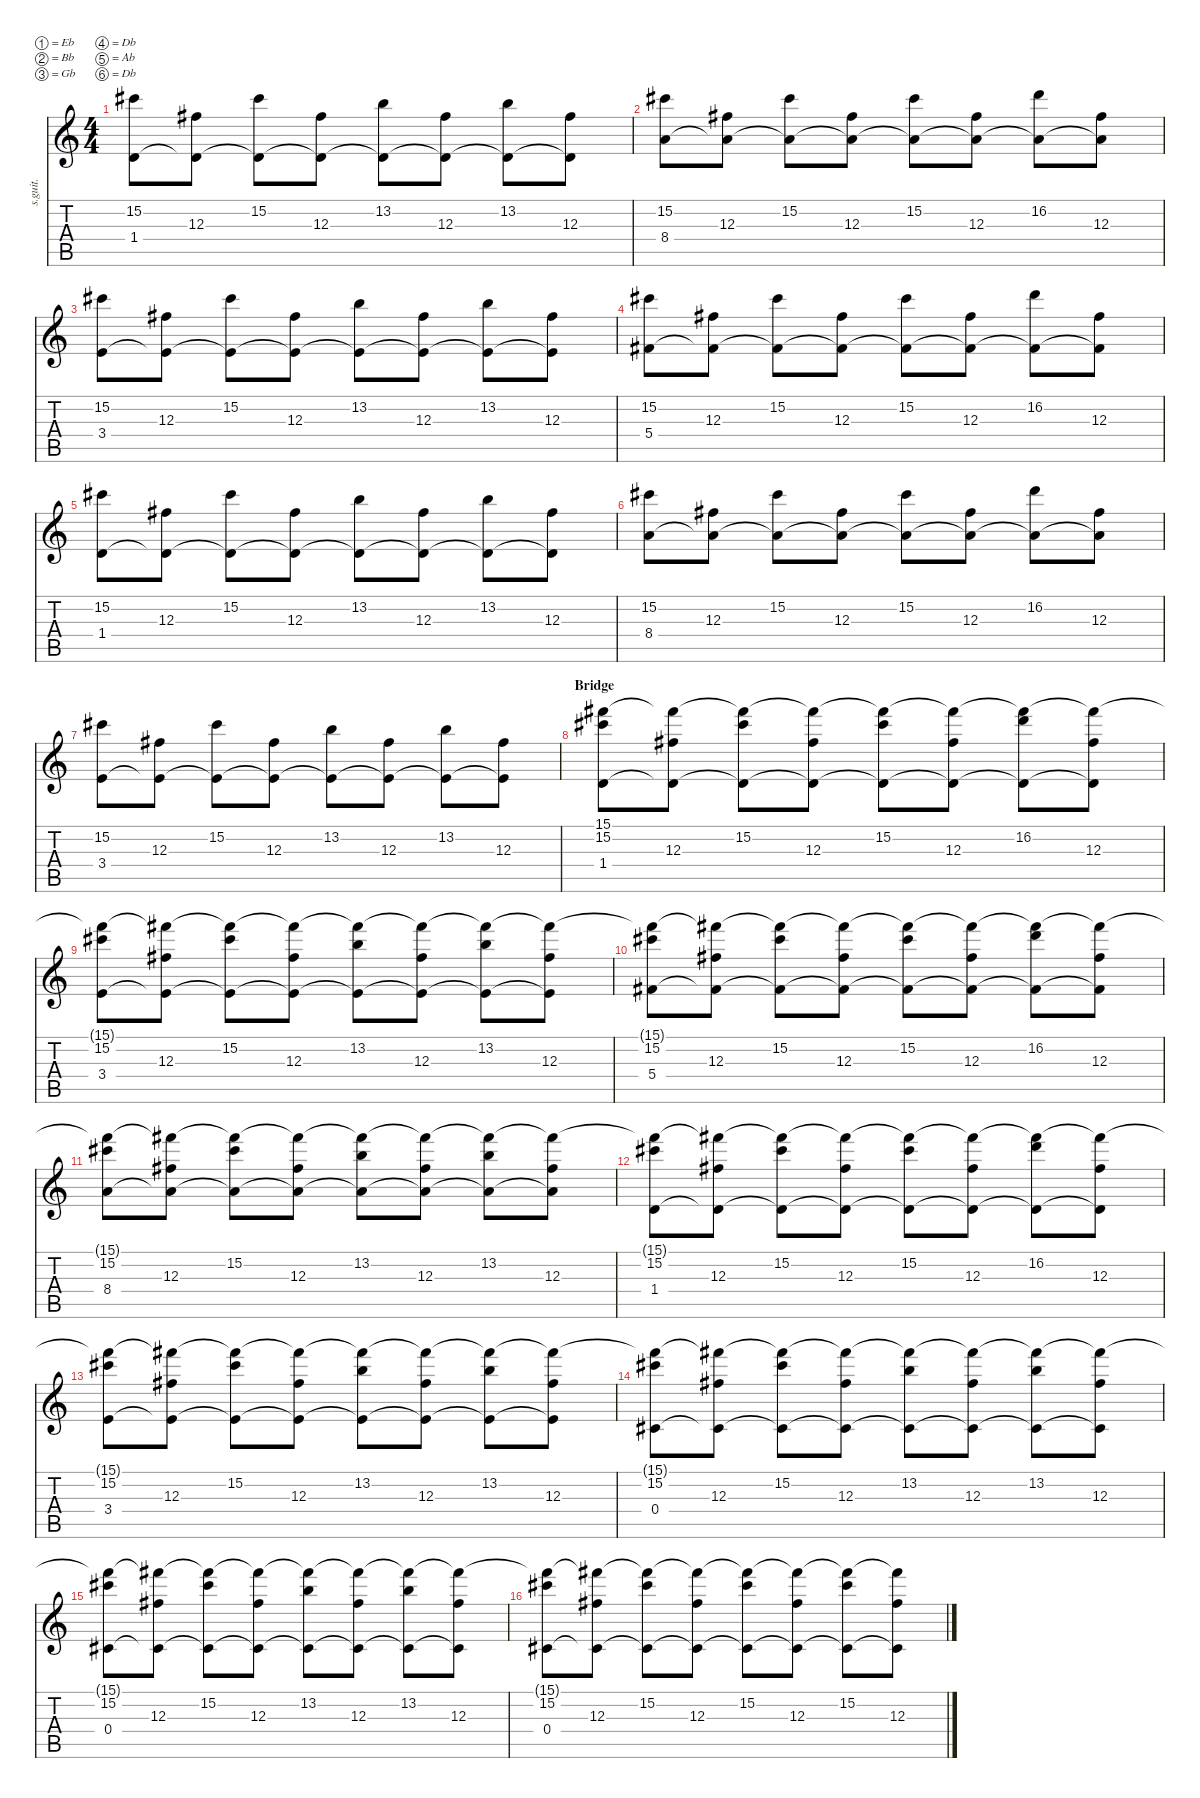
\defaultSystemsLayout 4
\hideDynamics
\bracketExtendMode nobrackets
\track ("Joe Hahn (Synth)" "s.guit.") {instrument stringensemble1}
\staff {score tabs}
\tuning (Eb4 Bb3 Gb3 Db3 Ab2 Db2)
\displaytranspose 12
\ts (4 4)
\tempo (110 hide)
\clef g2
\ks c
(15.2{acc #} 1.4).8{dy f} (12.3{acc #} 1.4{t}).8 (15.2{acc #} 1.4{t}).8 (12.3{acc #} 1.4{t}).8 (13.2 1.4{t}).8 (12.3{acc #} 1.4{t}).8 (13.2 1.4{t}).8 (12.3{acc #} 1.4{t}).8 |
(15.2{acc #} 8.4).8 (12.3{acc #} 8.4{t}).8 (15.2{acc #} 8.4{t}).8 (12.3{acc #} 8.4{t}).8 (15.2{acc #} 8.4{t}).8 (12.3{acc #} 8.4{t}).8 (16.2 8.4{t}).8 (12.3{acc #} 8.4{t}).8 |
(15.2{acc #} 3.4).8 (12.3{acc #} 3.4{t}).8 (15.2{acc #} 3.4{t}).8 (12.3{acc #} 3.4{t}).8 (13.2 3.4{t}).8 (12.3{acc #} 3.4{t}).8 (13.2 3.4{t}).8 (12.3{acc #} 3.4{t}).8 |
(15.2{acc #} 5.4{acc #}).8 (12.3{acc #} 5.4{t acc #}).8 (15.2{acc #} 5.4{t acc #}).8 (12.3{acc #} 5.4{t acc #}).8 (15.2{acc #} 5.4{t acc #}).8 (12.3{acc #} 5.4{t acc #}).8 (16.2 5.4{t acc #}).8 (12.3{acc #} 5.4{t acc #}).8 |
(15.2{acc #} 1.4).8 (12.3{acc #} 1.4{t}).8 (15.2{acc #} 1.4{t}).8 (12.3{acc #} 1.4{t}).8 (13.2 1.4{t}).8 (12.3{acc #} 1.4{t}).8 (13.2 1.4{t}).8 (12.3{acc #} 1.4{t}).8 |
(15.2{acc #} 8.4).8 (12.3{acc #} 8.4{t}).8 (15.2{acc #} 8.4{t}).8 (12.3{acc #} 8.4{t}).8 (15.2{acc #} 8.4{t}).8 (12.3{acc #} 8.4{t}).8 (16.2 8.4{t}).8 (12.3{acc #} 8.4{t}).8 |
(15.2{acc #} 3.4).8 (12.3{acc #} 3.4{t}).8 (15.2{acc #} 3.4{t}).8 (12.3{acc #} 3.4{t}).8 (13.2 3.4{t}).8 (12.3{acc #} 3.4{t}).8 (13.2 3.4{t}).8 (12.3{acc #} 3.4{t}).8 |
\section ("" "Bridge")
(15.1{acc #} 15.2{acc #} 1.4).8 (12.3{acc #} 15.1{t acc #} 1.4{t}).8 (15.2{acc #} 15.1{t acc #} 1.4{t}).8 (12.3{acc #} 15.1{t acc #} 1.4{t}).8 (15.2{acc #} 15.1{t acc #} 1.4{t}).8 (12.3{acc #} 15.1{t acc #} 1.4{t}).8 (16.2 15.1{t acc #} 1.4{t}).8 (15.1{t acc #} 12.3{acc #} 1.4{t}).8 |
(15.2{acc #} 3.4 15.1{t acc #}).8 (12.3{acc #} 15.1{t acc #} 3.4{t}).8 (15.2{acc #} 15.1{t acc #} 3.4{t}).8 (12.3{acc #} 15.1{t acc #} 3.4{t}).8 (13.2 15.1{t acc #} 3.4{t}).8 (12.3{acc #} 15.1{t acc #} 3.4{t}).8 (13.2 15.1{t acc #} 3.4{t}).8 (15.1{t acc #} 12.3{acc #} 3.4{t}).8 |
(15.2{acc #} 5.4{acc #} 15.1{t acc #}).8 (12.3{acc #} 15.1{t acc #} 5.4{t acc #}).8 (15.2{acc #} 15.1{t acc #} 5.4{t acc #}).8 (12.3{acc #} 15.1{t acc #} 5.4{t acc #}).8 (15.2{acc #} 15.1{t acc #} 5.4{t acc #}).8 (12.3{acc #} 15.1{t acc #} 5.4{t acc #}).8 (16.2 15.1{t acc #} 5.4{t acc #}).8 (15.1{t acc #} 12.3{acc #} 5.4{t acc #}).8 |
(15.2{acc #} 8.4 15.1{t acc #}).8 (12.3{acc #} 15.1{t acc #} 8.4{t}).8 (15.2{acc #} 15.1{t acc #} 8.4{t}).8 (12.3{acc #} 15.1{t acc #} 8.4{t}).8 (13.2 15.1{t acc #} 8.4{t}).8 (12.3{acc #} 15.1{t acc #} 8.4{t}).8 (13.2 15.1{t acc #} 8.4{t}).8 (15.1{t acc #} 12.3{acc #} 8.4{t}).8 |
(15.2{acc #} 1.4 15.1{t acc #}).8 (12.3{acc #} 15.1{t acc #} 1.4{t}).8 (15.2{acc #} 15.1{t acc #} 1.4{t}).8 (12.3{acc #} 15.1{t acc #} 1.4{t}).8 (15.2{acc #} 15.1{t acc #} 1.4{t}).8 (12.3{acc #} 15.1{t acc #} 1.4{t}).8 (16.2 15.1{t acc #} 1.4{t}).8 (15.1{t acc #} 12.3{acc #} 1.4{t}).8 |
(15.2{acc #} 3.4 15.1{t acc #}).8 (12.3{acc #} 15.1{t acc #} 3.4{t}).8 (15.2{acc #} 15.1{t acc #} 3.4{t}).8 (12.3{acc #} 15.1{t acc #} 3.4{t}).8 (13.2 15.1{t acc #} 3.4{t}).8 (12.3{acc #} 15.1{t acc #} 3.4{t}).8 (13.2 15.1{t acc #} 3.4{t}).8 (15.1{t acc #} 12.3{acc #} 3.4{t}).8 |
(15.2{acc #} 0.4{acc #} 15.1{t acc #}).8 (12.3{acc #} 15.1{t acc #} 0.4{t acc #}).8 (15.2{acc #} 15.1{t acc #} 0.4{t acc #}).8 (12.3{acc #} 15.1{t acc #} 0.4{t acc #}).8 (13.2 15.1{t acc #} 0.4{t acc #}).8 (12.3{acc #} 15.1{t acc #} 0.4{t acc #}).8 (13.2 15.1{t acc #} 0.4{t acc #}).8 (15.1{t acc #} 12.3{acc #} 0.4{t acc #}).8 |
(15.2{acc #} 0.4{acc #} 15.1{t acc #}).8 (12.3{acc #} 15.1{t acc #} 0.4{t acc #}).8 (15.2{acc #} 15.1{t acc #} 0.4{t acc #}).8 (12.3{acc #} 15.1{t acc #} 0.4{t acc #}).8 (13.2 15.1{t acc #} 0.4{t acc #}).8 (12.3{acc #} 15.1{t acc #} 0.4{t acc #}).8 (13.2 15.1{t acc #} 0.4{t acc #}).8 (15.1{t acc #} 12.3{acc #} 0.4{t acc #}).8 |
(15.2{acc #} 0.4{acc #} 15.1{t acc #}).8 (12.3{acc #} 15.1{t acc #} 0.4{t acc #}).8 (15.2{acc #} 15.1{t acc #} 0.4{t acc #}).8 (12.3{acc #} 15.1{t acc #} 0.4{t acc #}).8 (15.2{acc #} 15.1{t acc #} 0.4{t acc #}).8 (12.3{acc #} 15.1{t acc #} 0.4{t acc #}).8 (15.2{acc #} 15.1{t acc #} 0.4{t acc #}).8 (15.1{t acc #} 12.3{acc #} 0.4{t acc #}).8
